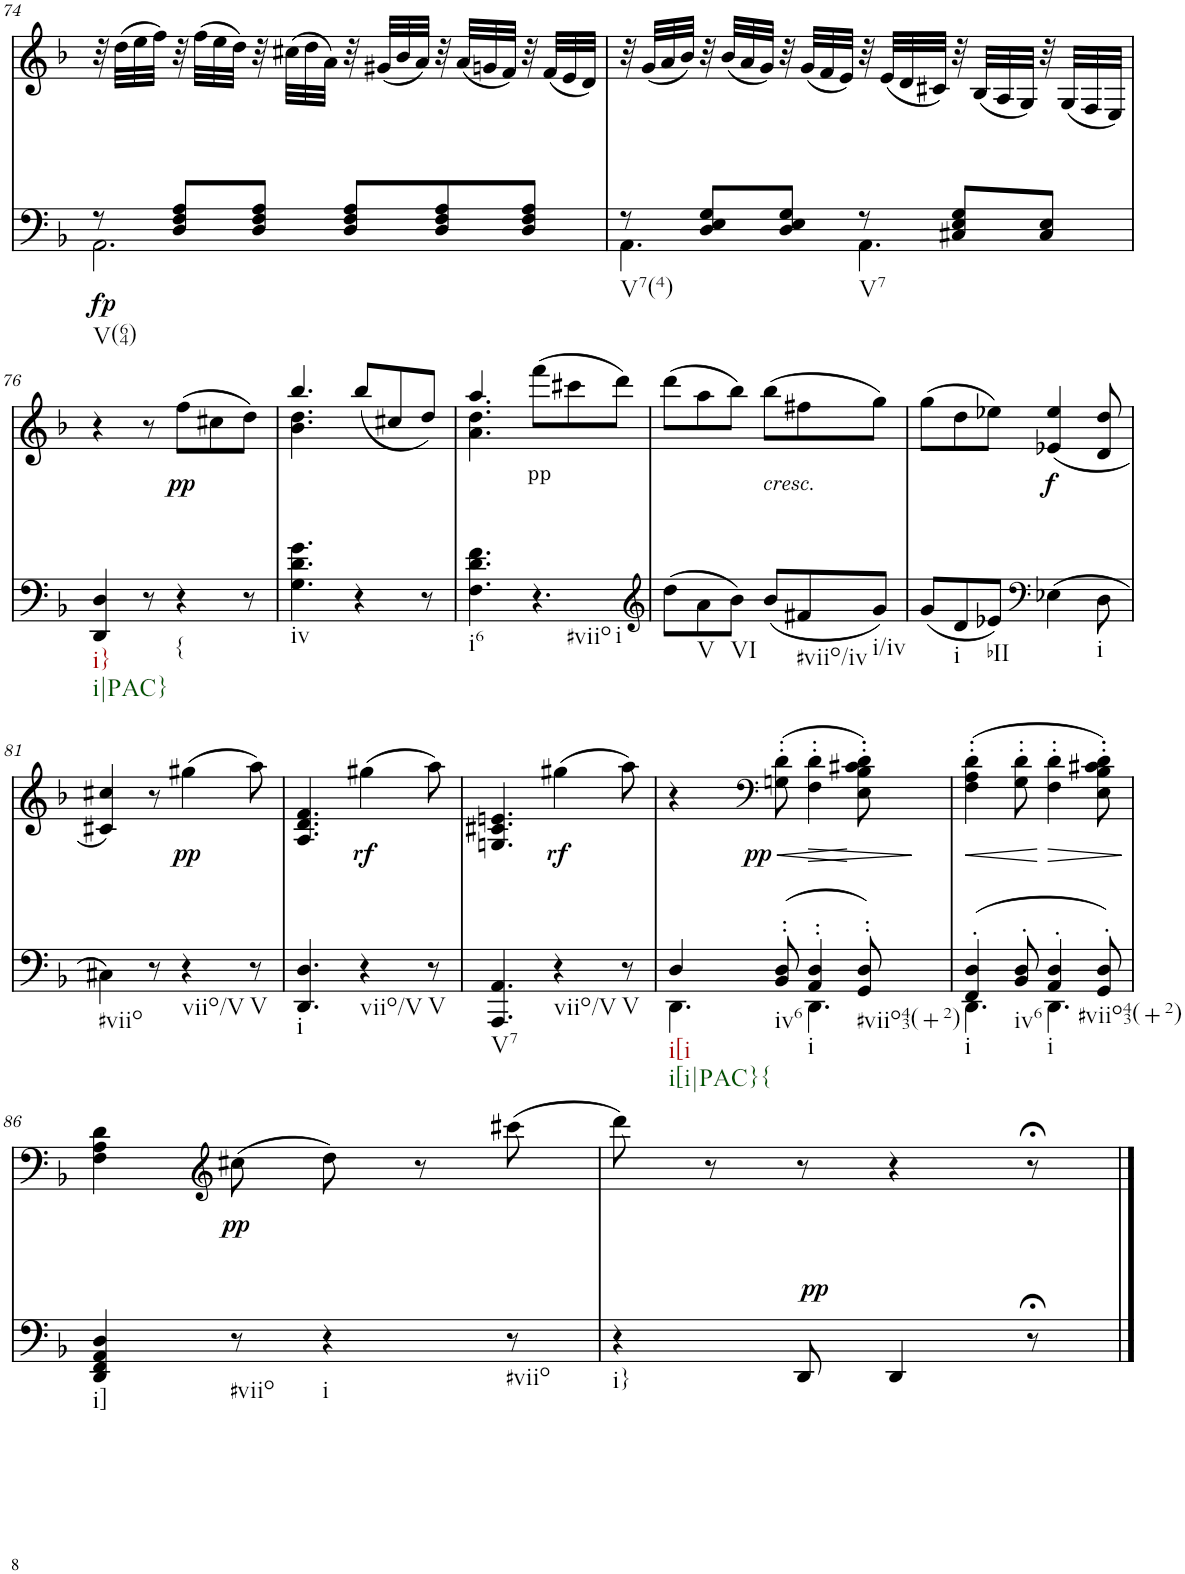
**kern	**dynam	**kern	**text	**dynam
*part2	*part2	*part1	*part1	*part1
*staff2	*staff2	*staff1	*staff1	*staff1
*I"Piano	*	*I"Piano	*	*
*I'Pno	*	*I'Pno	*	*
!!LO:PB:g=z
*clefF4	*	*clefG2	*	*
*k[b-]	*	*k[b-]	*	*
*d:	*	*d:	*	*
*M6/8	*	*M6/8	*	*
=74	=74	=74	=74	=74
*^	*	*	*	*
!LO:TX:b:t=V(64)	!	!	!	!	!
!	!	!LO:DY:b	!	!	!
8r	2.AA\	fp	32r	.	.
.	.	.	(32dd\LLL	.	.
.	.	.	32ee\	.	.
.	.	.	32ff\JJJ)	.	.
8D/ 8F/ 8A/L	.	.	32r	.	.
.	.	.	(32ff\LLL	.	.
.	.	.	32ee\	.	.
.	.	.	32dd\JJJ)	.	.
8D/ 8F/ 8A/J	.	.	32r	.	.
.	.	.	(32cc#X\LLL	.	.
.	.	.	32dd\	.	.
.	.	.	32a\JJJ)	.	.
8D/ 8F/ 8A/L	.	.	32r	.	.
.	.	.	(32g#X/LLL	.	.
.	.	.	32b-/	.	.
.	.	.	32a/JJJ)	.	.
8D/ 8F/ 8A/	.	.	32r	.	.
.	.	.	(32a/LLL	.	.
.	.	.	32gn/	.	.
.	.	.	32f/JJJ)	.	.
8D/ 8F/ 8A/J	.	.	32r	.	.
.	.	.	(32f/LLL	.	.
.	.	.	32e/	.	.
.	.	.	32d/JJJ)	.	.
=75	=75	=75	=75	=75	=75
!LO:TX:b:t=V7(4)	!	!	!	!	!
8r	4.AA\	.	32r	.	.
.	.	.	(32g/LLL	.	.
.	.	.	32a/	.	.
.	.	.	32b-/JJJ)	.	.
8D/ 8E/ 8G/L	.	.	32r	.	.
.	.	.	(32b-/LLL	.	.
.	.	.	32a/	.	.
.	.	.	32g/JJJ)	.	.
8D/ 8E/ 8G/J	.	.	32r	.	.
.	.	.	(32g/LLL	.	.
.	.	.	32f/	.	.
.	.	.	32e/JJJ)	.	.
!LO:TX:b:t=V7	!	!	!	!	!
8r	4.AA\	.	32r	.	.
.	.	.	(32e/LLL	.	.
.	.	.	32d/	.	.
.	.	.	32c#X/JJJ)	.	.
8C#X/ 8E/ 8G/L	.	.	32r	.	.
.	.	.	(32B-/LLL	.	.
.	.	.	32A/	.	.
.	.	.	32G/JJJ)	.	.
8C#/ 8E/J	.	.	32r	.	.
.	.	.	(32G/LLL	.	.
.	.	.	32F/	.	.
.	.	.	32E/JJJ)	.	.
*v	*v	*	*	*	*
!!LO:LB:g=z
=76	=76	=76	=76	=76
!LO:TX:b:t=i}	!	!	!	!
!LO:TX:b:t=i|PAC}	!	!	!	!
4DD/ 4D/	.	4r	.	.
8r	.	8r	.	.
!LO:TX:b:t={	!	!	!	!
!	!	!	!LO:LY:b	!LO:DY:b
4r	.	(8ff\L	pp	pp
.	.	8cc#X\	.	.
8r	.	8dd\J)	.	.
=77	=77	=77	=77	=77
*	*	*^	*	*
!LO:TX:b:t=iv	!	!	!	!	!
4.G\ 4.d\ 4.g\	.	4.b-\ 4.dd\	4.bb-/	.	.
4r	.	(8bb-/L	4.ryy	.	.
.	.	8cc#X/	.	.	.
8r	.	8dd/J)	.	.	.
=78	=78	=78	=78	=78	=78
!LO:TX:b:t=i6	!	!	!	!	!
4.F\ 4.d\ 4.f\	.	4.a\ 4.dd\	4.aa/	.	.
!LO:TX:b:t=#viio	!	!	!	!	!
!LO:TX:b:t=i	!	!	!	!	!
!	!	!	!	!LO:LY:b	!
4.r	.	(>8fff\L	4.ryy	pp	.
.	.	8ccc#X\	.	.	.
.	.	8ddd\J)	.	.	.
*	*	*v	*v	*	*
=79	=79	=79	=79	=79
*clefG2	*	*	*	*
(8dd\L	.	(8ddd\L	.	.
!LO:TX:b:t=V	!	!	!	!
8a\	.	8aa\	.	.
!LO:TX:b:t=VI	!	!	!	!
8b-\J)	.	8bb-\J)	.	.
!	!	!LO:TX:b:i:t=cresc.	!	!
(8b-/L	.	(8bb-\L	.	.
!LO:TX:b:t=#viio/iv	!	!	!	!
8f#X/	.	8ff#X\	.	.
!LO:TX:b:t=i/iv	!	!	!	!
8g/J)	.	8gg\J)	.	.
=80	=80	=80	=80	=80
(8g/L	.	(8gg\L	.	.
!LO:TX:b:t=i	!	!	!	!
8d/	.	8dd\	.	.
!LO:TX:b:t=bII	!	!	!	!
8e-X/J)	.	8ee-X\J)	.	.
*clefF4	*	*	*	*
!	!	!	!	!LO:DY:b
(4E-X\	.	(4e-X/ 4ee-/	.	f
!LO:TX:b:t=i	!	!	!	!
8D\	.	8d/ 8dd/	.	.
!!LO:LB:g=z
=81	=81	=81	=81	=81
!LO:TX:b:t=#viio	!	!	!	!
4C#X\)	.	4c#X/ 4cc#X/)	.	.
8r	.	8r	.	.
!LO:TX:b:t=viio/V	!	!	!	!
!	!	!	!LO:LY:b	!LO:DY:b
4r	.	(4gg#X\	pp	pp
!LO:TX:b:t=V	!	!	!	!
8r	.	8aa\)	.	.
=82	=82	=82	=82	=82
!LO:TX:b:t=i	!	!	!	!
4.DD/ 4.D/	.	4.A/ 4.d/ 4.f/	.	.
!LO:TX:b:t=viio/V	!	!	!	!
!	!	!	!	!LO:DY:b
4r	.	(4gg#X\	.	rf
!LO:TX:b:t=V	!	!	!	!
8r	.	8aa\)	.	.
=83	=83	=83	=83	=83
!LO:TX:b:t=V7	!	!	!	!
4.AAA/ 4.AA/	.	4.Gn/ 4.c#X/ 4.en/	.	.
!LO:TX:b:t=viio/V	!	!	!	!
!	!	!	!	!LO:DY:b
4r	.	(4gg#X\	.	rf
!LO:TX:b:t=V	!	!	!	!
8r	.	8aa\)	.	.
=84	=84	=84	=84	=84
*^	*	*	*	*
!LO:TX:b:t=i[i	!	!	!	!	!
!LO:TX:b:t=i[i|PAC}{	!	!	!	!	!
4D/	4.DD\	.	4r	.	.
*	*	*	*clefF4	*	*
!LO:TX:b:t=iv6	!	!	!	!	!
!	!	!	!	!LO:LY:b	!LO:HP:b
!	!	!	!	!	!LO:DY:n=1:b
(8BB-/' 8D/'	.	.	(8Gn\' 8d\'	pp	< pp
!LO:TX:b:t=i	!	!	!	!	!
!	!	!	!	!	!LO:HP:b
4AA/' 4D/'	4.DD\	.	4F\' 4d\'	.	>
!LO:TX:b:t=#viio43(+2)	!	!	!	!	!
8GG/' 8D/')	.	.	8E\' 8B-\' 8c#X\' 8d\')	.	[
*v	*v	*	*	*	*
.	.	.	.	]
=85	=85	=85	=85	=85
*^	*	*	*	*
!LO:TX:b:t=i	!	!	!	!	!
!	!	!	!	!	!LO:HP:b
(4FF/' 4D/'	4.DD\	.	(4F\' 4A\' 4d\'	.	<
!LO:TX:b:t=iv6	!	!	!	!	!
8BB-/' 8D/'	.	.	8G\' 8d\'	.	.
!LO:TX:b:t=i	!	!	!	!	!
!	!	!	!	!	!LO:HP:n=1:b
4AA/' 4D/'	4.DD\	.	4F\' 4d\'	.	[ >
!LO:TX:b:t=#viio43(+2)	!	!	!	!	!
8GG/' 8D/')	.	.	8E\' 8B-\' 8c#X\' 8d\')	.	.
*v	*v	*	*	*	*
.	.	.	.	]
!!LO:LB:g=z
=86	=86	=86	=86	=86
!LO:TX:b:t=i]	!	!	!	!
4DD/ 4FF/ 4AA/ 4D/	.	4F\ 4A\ 4d\	.	.
*	*	*clefG2	*	*
!LO:TX:b:t=#viio	!	!	!	!
!	!	!	!LO:LY:b	!LO:DY:b
8r	.	(8cc#X\	pp	pp
!LO:TX:b:t=i	!	!	!	!
4r	.	8dd\)	.	.
.	.	8r	.	.
!LO:TX:b:t=#viio	!	!	!	!
8r	.	(8ccc#X\	.	.
=87	=87	=87	=87	=87
!LO:TX:b:t=i}	!	!	!	!
4r	.	8ddd\)	.	.
.	.	8r	.	.
!	!LO:DY:a	!	!LO:LY:b	!
8DD/	pp	8r	pp	.
4DD/	.	4r	.	.
8r;<	.	8r;<	.	.
==	==	==	==	==
*-	*-	*-	*-	*-
